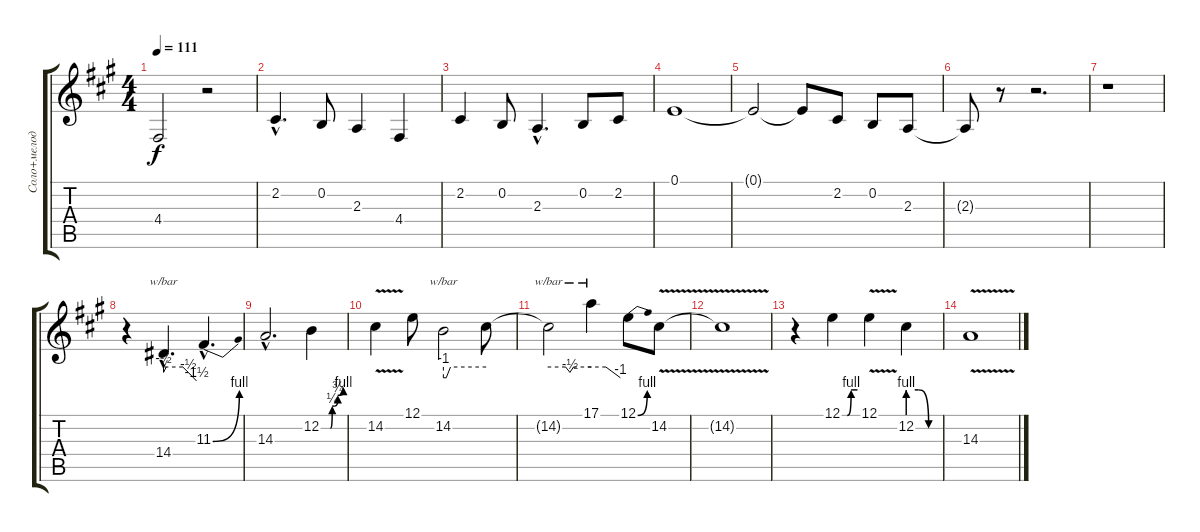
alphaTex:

\track ("Соло+мелодия" "Соло+мелод") {instrument voiceoohs}
\staff {score tabs}
\tuning (E4 B3 G3 D3 A2 E2) {hide}
\ts (4 4)
\tempo 111
\clef g2
\ks a
4.4.2{dy f} r.2 |
2.2{hac}.4{d} 0.2.8 2.3.4 4.4.4 |
2.2.4 0.2.8 2.3{hac}.4{d} 0.2.8 2.2.8 |
0.1.1 |
0.1{t}.2 0.1{t}.8 2.2.8 0.2.8 2.3.8 |
2.3{t}.8 r.8 r.2{d} |
r.1 |
r.4 14.4{hac}.4{d tbe (custom default 0 -2 5 0 35 0 45 -2 60 -6)} 11.3{be (bend 0 0 60 4) hac}.4{d} |
14.3{hac}.2{d} 12.2{be (custom 0 0 25 0 30 1 35 1 45 3 60 4)}.4 |
14.2{v}.4 12.1.8 14.2.2{tbe (custom default 0 -4 4 -4 10 0 60 0)} 14.2{t}.8 |
14.2{t}.2{tbe (custom default 0 0 24 0 30 -2 35 0 60 0)} 17.1.4{tbe (custom default 0 0 30 0 60 -4)} 12.1{be (bend 0 0 60 4)}.8 14.2{v}.8 |
14.2{t}.1 |
r.4 12.1{be (custom 0 0 14 0 20 0 35 4 60 4)}.4 12.1{v}.4 12.2{be (custom 0 4 20 4 40 0 60 0)}.4 |
14.3{v}.1{volume 6}
